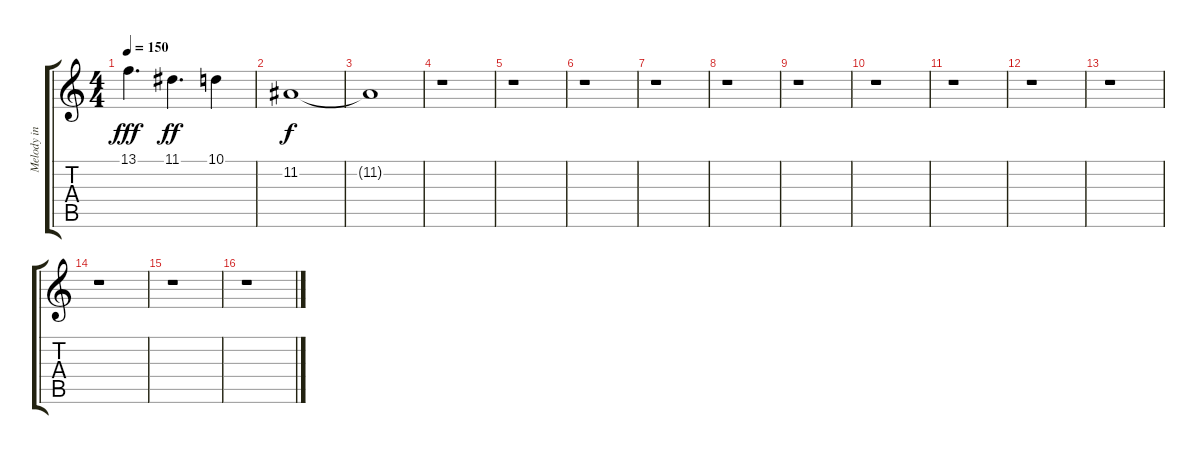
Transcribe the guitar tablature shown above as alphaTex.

\track ("Melody in " "Melody in ") {instrument flute}
\staff {score tabs}
\tuning (E4 B3 G3 D3 A2 E2) {hide}
\ts (4 4)
\tempo 150
\clef g2
\ks c
13.1.4{d dy fff} 11.1.4{d dy ff} 10.1.4 |
11.2.1{dy f} |
11.2{t}.1 |
r.1 |
r.1 |
r.1 |
r.1 |
r.1 |
r.1 |
r.1 |
r.1 |
r.1 |
r.1 |
r.1 |
r.1 |
r.1
